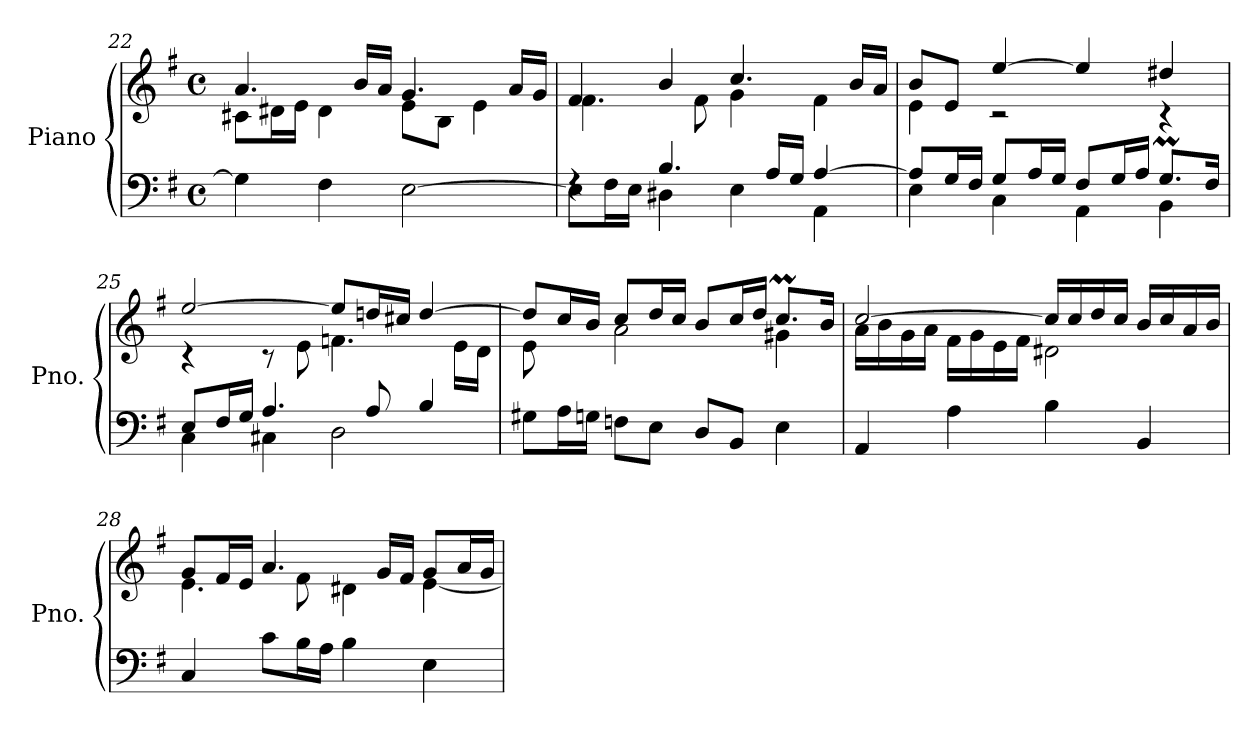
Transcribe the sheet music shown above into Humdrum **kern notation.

**kern	**kern
*part1	*part1
*staff2	*staff1
*I"Piano	*
*I'Pno.	*
*clefF4	*clefG2
*k[f#]	*k[f#]
*M4/4	*M4/4
*met(c)	*met(c)
=22	=22
*	*^
4G\]	4.a/	8c#X\L
.	.	16d#X\L
.	.	16e\JJ
4F#\	.	4d#\
.	16b/LL	.
.	16a/JJ	.
[2E\	4.g/	8e\L
.	.	8B\J
.	.	4e\
.	16a/LL	.
.	16g/JJ	.
!!LO:LB:g=z	!!
=23	=23	=23
*^	*	*
4rF	8E\L]	4f#/	4.f#\
.	16F#\L	.	.
.	16E\JJ	.	.
4.B/	4D#X\	4b/	.
.	.	.	8f#\
.	4E\	4.cc/	4g\
16A/LL	.	.	.
16G/JJ	.	.	.
[4A/	4AA\	.	4f#\
.	.	16b/LL	.
.	.	16a/JJ	.
=24	=24	=24	=24
8A/L]	4E\	8b/L	4e\
16G/L	.	8e/J	.
16F#/JJ	.	.	.
8G/L	4C\	[4ee/	2r
16A/L	.	.	.
16G/JJ	.	.	.
8F#/L	4AA\	4ee/]	.
16G/L	.	.	.
16A/JJ	.	.	.
8.GM/L	4BB\	4dd#X/	4r
16F#/Jk	.	.	.
=25	=25	=25	=25
8E/L	4C\	[2ee/	4r
16F#/L	.	.	.
16G/JJ	.	.	.
4.A/	4C#X\	.	8r
.	.	.	8e\
.	2D\	8ee/L]	4.fn\
8A/	.	16ddn/L	.
.	.	16cc#X/JJ	.
4B/	.	[4dd/	.
.	.	.	16e\LL
.	.	.	16d\JJ
!!LO:LB:g=z	!!
=26	=26	=26	=26
8ryy	8G#X\L	8dd/L]	8e\L
8A/J	16A\L	16cc/L	8ryy
.	16Gn\JJ	16b/JJ	.
2.ryy	8Fn\L	8cc/L	2a\
.	8E\J	16dd/L	.
.	.	16cc/JJ	.
.	8D/L	8b/L	.
.	8BB/J	16cc/L	.
.	.	16dd/JJ	.
.	4E\	8.ccM/L	4g#X\
.	.	16b/Jk	.
*v	*v	*	*
=27	=27	=27
4AA/	[2cc/	16a\LL
.	.	16b\
.	.	16g\
.	.	16a\JJ
4A\	.	16f#\LL
.	.	16g\
.	.	16e\
.	.	16f#\JJ
4B\	16cc/LL]	2d#X\
.	16cc/	.
.	16dd/	.
.	16cc/JJ	.
4BB/	16b/LL	.
.	16cc/	.
.	16a/	.
.	16b/JJ	.
=28	=28	=28
4C/	8g/L	4.e\
.	16f#/L	.
.	16e/JJ	.
8c\L	4.a/	.
16B\L	.	8f#\
16A\JJ	.	.
4B\	.	4d#X\
.	16g/LL	.
.	16f#/JJ	.
4E\	8g/L	[4e\
.	16a/L	.
.	16g/JJ	.
*	*v	*v
=	=
*-	*-
